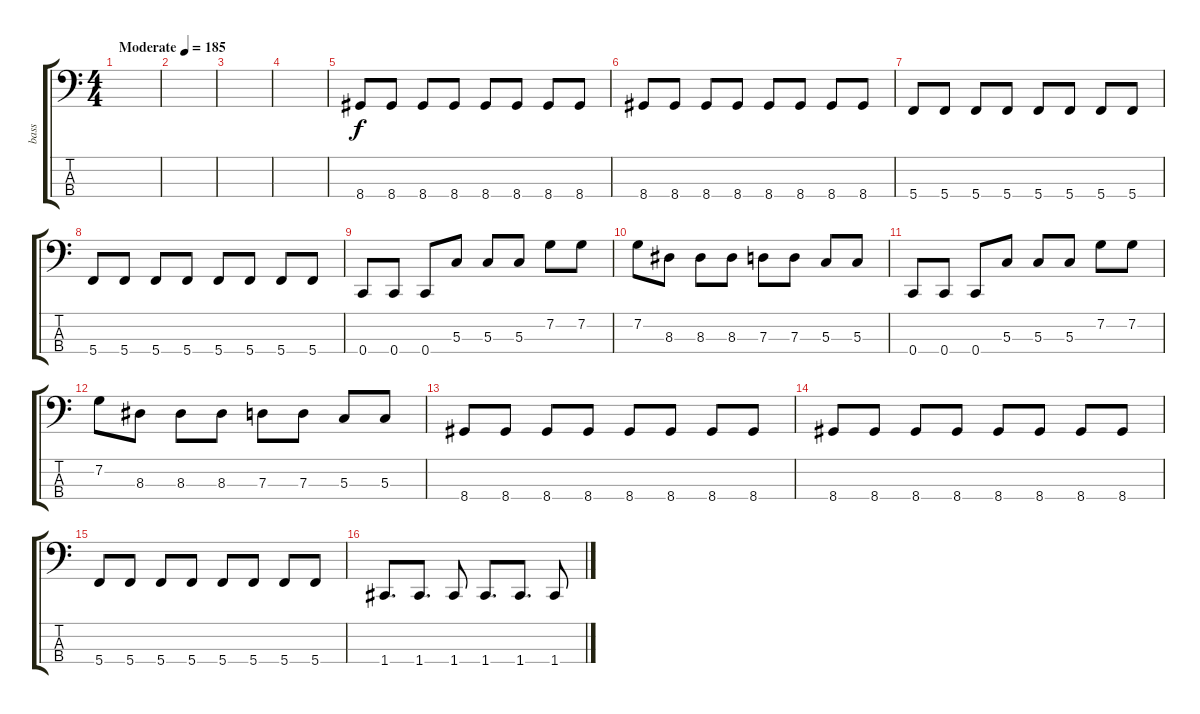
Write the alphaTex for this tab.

\track ("bass" "bass") {instrument electricbasspick}
\staff {score tabs}
\tuning (F2 C2 G1 C1) {hide}
\ts (4 4)
\tempo (185 "Moderate")
\clef f4
\ks c
|
|
|
|
8.4.8 8.4.8 8.4.8 8.4.8 8.4.8 8.4.8 8.4.8 8.4.8 |
8.4.8 8.4.8 8.4.8 8.4.8 8.4.8 8.4.8 8.4.8 8.4.8 |
5.4.8 5.4.8 5.4.8 5.4.8 5.4.8 5.4.8 5.4.8 5.4.8 |
5.4.8 5.4.8 5.4.8 5.4.8 5.4.8 5.4.8 5.4.8 5.4.8 |
0.4.8 0.4.8 0.4.8 5.3.8 5.3.8 5.3.8 7.2.8 7.2.8 |
7.2.8 8.3.8 8.3.8 8.3.8 7.3.8 7.3.8 5.3.8 5.3.8 |
0.4.8 0.4.8 0.4.8 5.3.8 5.3.8 5.3.8 7.2.8 7.2.8 |
7.2.8 8.3.8 8.3.8 8.3.8 7.3.8 7.3.8 5.3.8 5.3.8 |
8.4.8 8.4.8 8.4.8 8.4.8 8.4.8 8.4.8 8.4.8 8.4.8 |
8.4.8 8.4.8 8.4.8 8.4.8 8.4.8 8.4.8 8.4.8 8.4.8 |
5.4.8 5.4.8 5.4.8 5.4.8 5.4.8 5.4.8 5.4.8 5.4.8 |
1.4.8{d} 1.4.8{d} 1.4.8 1.4.8{d} 1.4.8{d} 1.4.8
